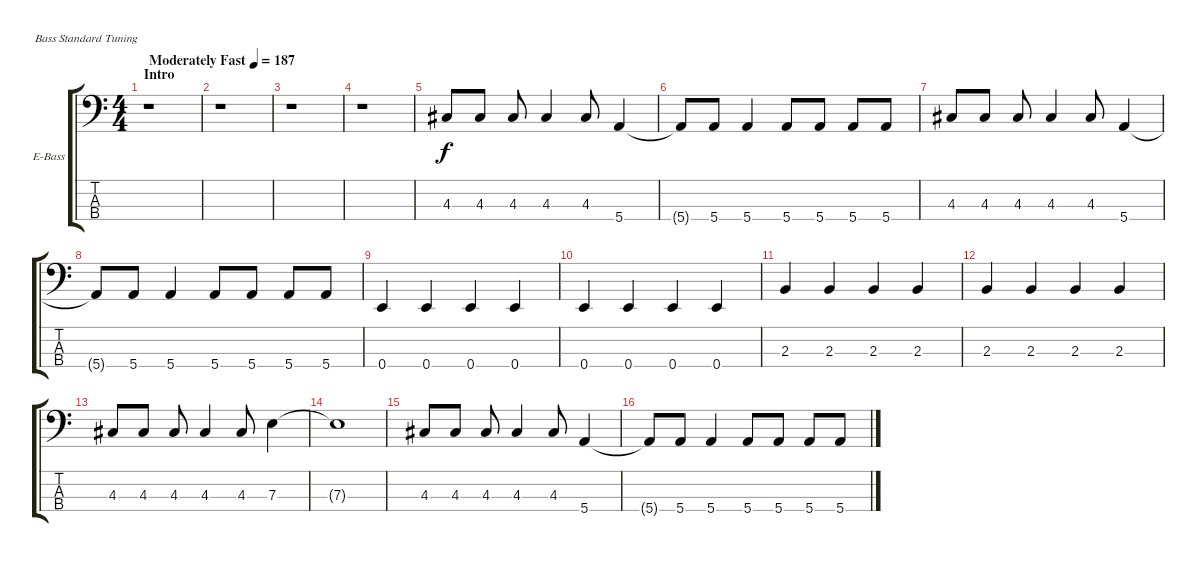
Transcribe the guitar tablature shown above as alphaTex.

\bracketExtendMode groupsimilarinstruments
\firstSystemTrackNameOrientation horizontal
\otherSystemsTrackNameOrientation horizontal
\track ("Zac Merrick" "E-Bass") {instrument electricbassfinger}
\staff {score tabs}
\tuning (G2 D2 A1 E1)
\ts (4 4)
\beaming (8 2 2 2 2)
\section ("" "Intro")
\tempo (187 "Moderately Fast")
\clef f4
\ks c
r.1{dy f instrument electricbassfinger} |
r.1 |
r.1 |
r.1 |
4.3.8 4.3.8 4.3.8 4.3.4 4.3.8 5.4.4 |
5.4{t}.8 5.4.8 5.4.4 5.4.8 5.4.8 5.4.8 5.4.8 |
4.3.8 4.3.8 4.3.8 4.3.4 4.3.8 5.4.4 |
5.4{t}.8 5.4.8 5.4.4 5.4.8 5.4.8 5.4.8 5.4.8 |
0.4.4 0.4.4 0.4.4 0.4.4 |
0.4.4 0.4.4 0.4.4 0.4.4 |
2.3.4 2.3.4 2.3.4 2.3.4 |
2.3.4 2.3.4 2.3.4 2.3.4 |
4.3.8 4.3.8 4.3.8 4.3.4 4.3.8 7.3.4 |
7.3{t}.1 |
4.3.8 4.3.8 4.3.8 4.3.4 4.3.8 5.4.4 |
5.4{t}.8 5.4.8 5.4.4 5.4.8 5.4.8 5.4.8 5.4.8
